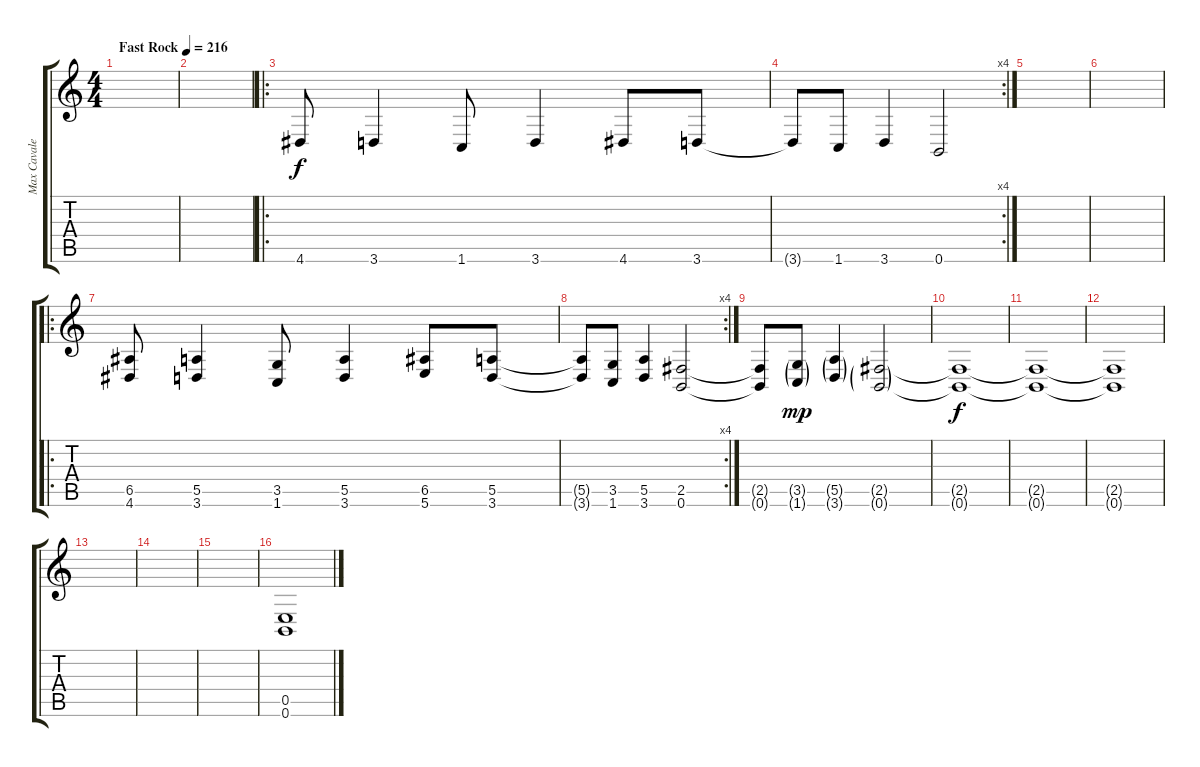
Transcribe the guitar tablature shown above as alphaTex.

\track ("Max Cavalera" "Max Cavale") {instrument distortionguitar}
\staff {score tabs}
\tuning (B3 Gb3 D3 A2 E2 B1) {hide}
\ts (4 4)
\tempo (216 "Fast Rock")
\clef g2
\ks c
|
|
\ro
4.6.8 3.6.4 1.6.8 3.6.4 4.6.8 3.6.8 |
\rc 4
3.6{t}.8 1.6.8 3.6.4 0.6.2 |
|
|
\ro
(6.5 4.6).8 (5.5 3.6).4 (3.5 1.6).8 (5.5 3.6).4 (6.5 5.6).8 (5.5 3.6).8 |
\rc 4
(5.5{t} 3.6{t}).8 (3.5 1.6).8 (5.5 3.6).4 (2.5 0.6).2 |
(2.5{t} 0.6{t}).8 (3.5{g} 1.6{g}).8{dy mp} (5.5{g} 3.6{g}).4 (2.5{g} 0.6{g}).2 |
(2.5{t} 0.6{t}).1{dy f} |
(2.5{t} 0.6{t}).1 |
(2.5{t} 0.6{t}).1 |
|
|
|
(0.5 0.6).1
